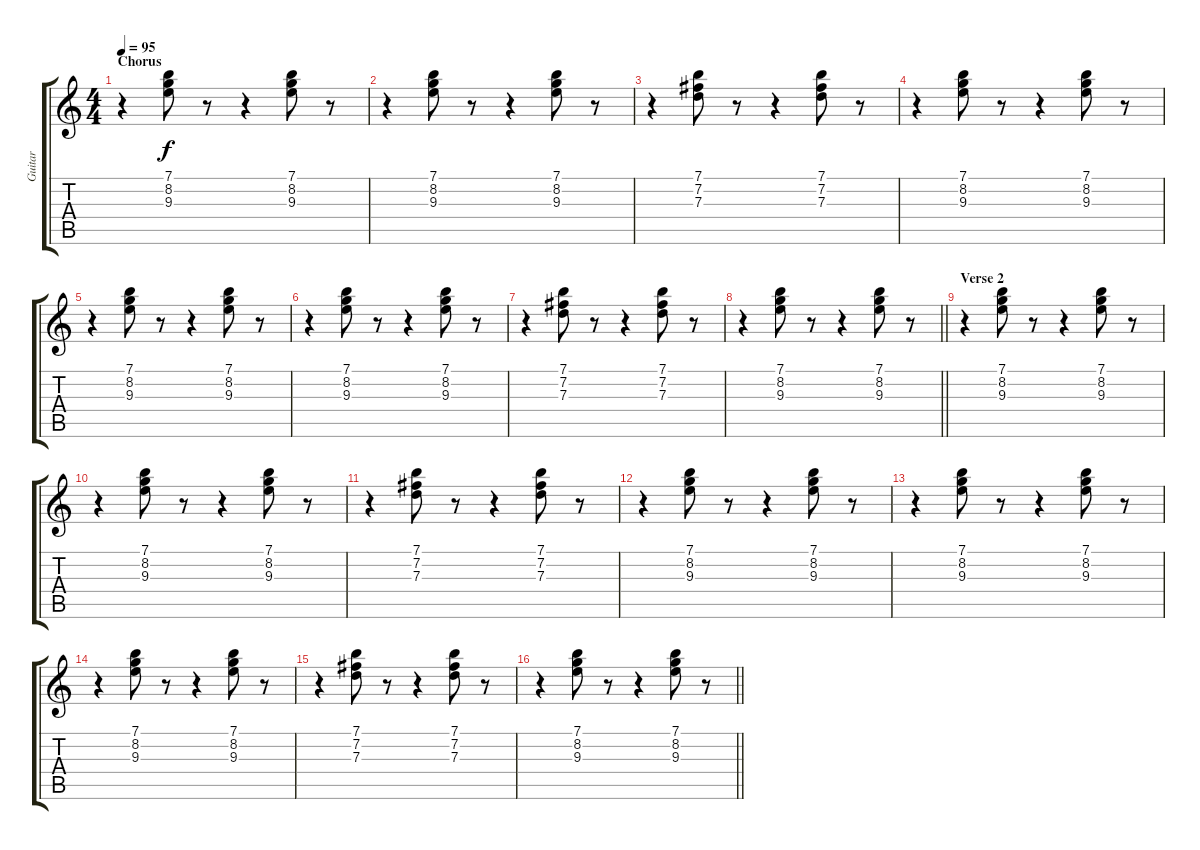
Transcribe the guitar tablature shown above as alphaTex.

\track ("Guitar" "Guitar") {instrument distortionguitar}
\staff {score tabs}
\tuning (E4 B3 G3 D3 A2 E2) {hide}
\ts (4 4)
\section ("" "Chorus")
\tempo 95
\clef g2
\ks c
r.4{dy f} (7.1 8.2 9.3).8 r.8 r.4 (7.1 8.2 9.3).8 r.8 |
r.4 (7.1 8.2 9.3).8 r.8 r.4 (7.1 8.2 9.3).8 r.8 |
r.4 (7.1 7.2 7.3).8 r.8 r.4 (7.1 7.2 7.3).8 r.8 |
r.4 (7.1 8.2 9.3).8 r.8 r.4 (7.1 8.2 9.3).8 r.8 |
r.4 (7.1 8.2 9.3).8 r.8 r.4 (7.1 8.2 9.3).8 r.8 |
r.4 (7.1 8.2 9.3).8 r.8 r.4 (7.1 8.2 9.3).8 r.8 |
r.4 (7.1 7.2 7.3).8 r.8 r.4 (7.1 7.2 7.3).8 r.8 |
\barLineRight lightlight
r.4 (7.1 8.2 9.3).8 r.8 r.4 (7.1 8.2 9.3).8 r.8 |
\section ("" "Verse 2")
r.4 (7.1 8.2 9.3).8 r.8 r.4 (7.1 8.2 9.3).8 r.8 |
r.4 (7.1 8.2 9.3).8 r.8 r.4 (7.1 8.2 9.3).8 r.8 |
r.4 (7.1 7.2 7.3).8 r.8 r.4 (7.1 7.2 7.3).8 r.8 |
r.4 (7.1 8.2 9.3).8 r.8 r.4 (7.1 8.2 9.3).8 r.8 |
r.4 (7.1 8.2 9.3).8 r.8 r.4 (7.1 8.2 9.3).8 r.8 |
r.4 (7.1 8.2 9.3).8 r.8 r.4 (7.1 8.2 9.3).8 r.8 |
r.4 (7.1 7.2 7.3).8 r.8 r.4 (7.1 7.2 7.3).8 r.8 |
\barLineRight lightlight
r.4 (7.1 8.2 9.3).8 r.8 r.4 (7.1 8.2 9.3).8 r.8
